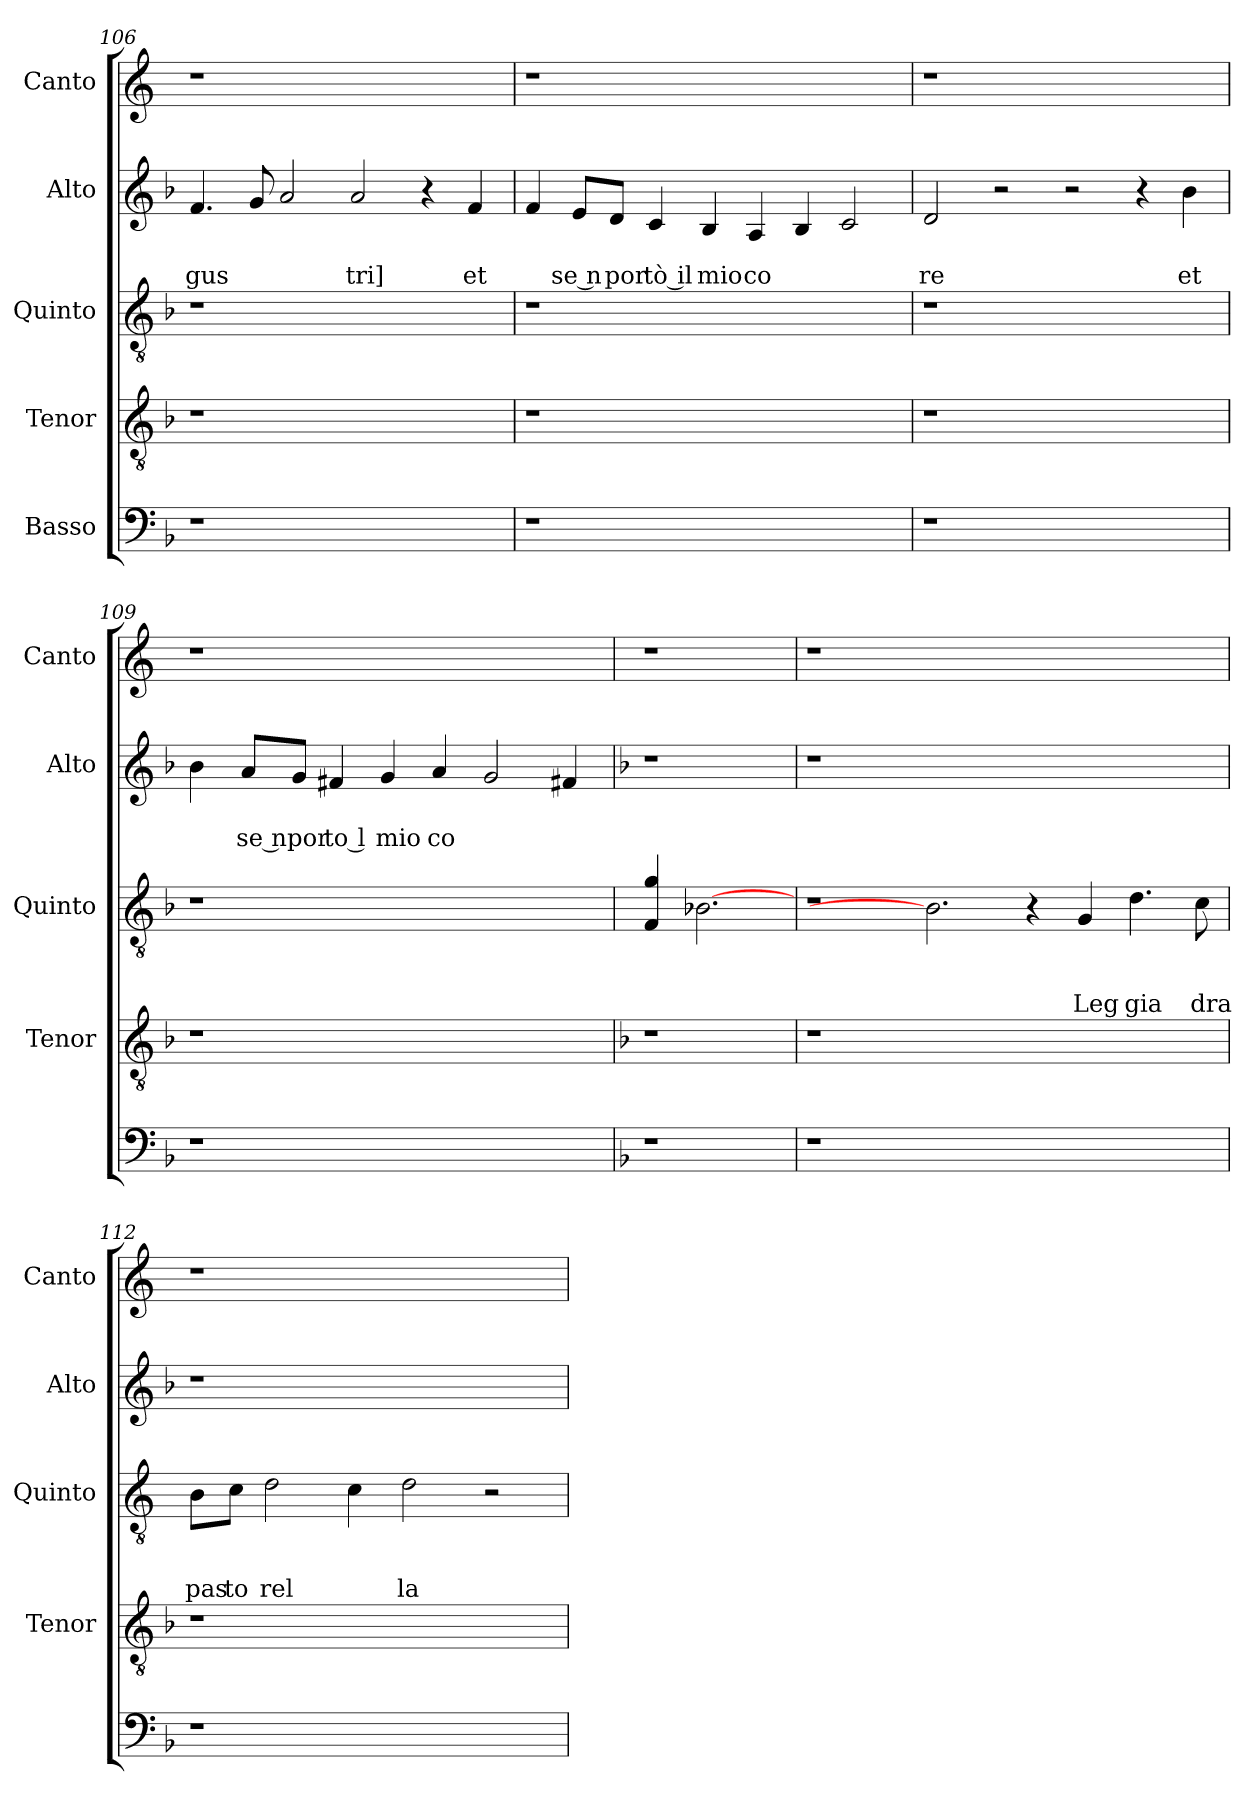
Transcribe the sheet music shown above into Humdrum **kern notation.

**kern	**kern	**kern	**text	**text	**text	**kern	**text	**text	**kern
*part5	*part4	*part3	*part3	*part3	*part3	*part2	*part2	*part2	*part1
*staff5	*staff4	*staff3	*staff3	*staff3	*staff3	*staff2	*staff2	*staff2	*staff1
*I"Basso	*I"Tenor	*I"Quinto	*	*	*	*I"Alto	*	*	*I"Canto
*	*I'Tenor	*I'Quinto	*	*	*	*I'Alto	*	*	*I'Canto
*clefF4	*clefGv2	*clefGv2	*	*	*	*clefG2	*	*	*clefG2
*k[b-]	*k[b-]	*k[b-]	*	*	*	*k[b-]	*	*	*k[]
*F:	*F:	*F:	*	*	*	*F:	*	*	*C:
=106	=106	=106	=106	=106	=106	=106	=106	=106	=106
!	!	!	!	!	!	!	!	!LO:LY:b	!
1r	1r	1r	.	.	.	4.f/	.	gus	1r
.	.	.	.	.	.	8g/	.	.	.
.	.	.	.	.	.	2a/	.	.	.
!	!	!	!	!	!	!	!	!LO:LY:b	!
1ryy	1ryy	1ryy	.	.	.	2a/	.	tri]	1ryy
.	.	.	.	.	.	4r	.	.	.
!	!	!	!	!	!	!	!	!LO:LY:b	!
.	.	.	.	.	.	4f/	.	et	.
!!LO:LB:g=z
=107	=107	=107	=107	=107	=107	=107	=107	=107	=107
1r	1r	1r	.	.	.	4f/	.	.	1r
!	!	!	!	!	!	!	!	!LO:LY:b:rj	!
.	.	.	.	.	.	8e/L	.	se n	.
!	!	!	!	!	!	!	!	!LO:LY:b	!
.	.	.	.	.	.	8d/J	.	por	.
!	!	!	!	!	!	!	!	!LO:LY:b:rj	!
.	.	.	.	.	.	4c/	.	tò il	.
!	!	!	!	!	!	!	!	!LO:LY:b	!
.	.	.	.	.	.	4B-/	.	mio	.
!	!	!	!	!	!	!	!	!LO:LY:b	!
1ryy	1ryy	1ryy	.	.	.	4A/	.	co	1ryy
.	.	.	.	.	.	4B-/	.	.	.
.	.	.	.	.	.	2c/	.	.	.
=108	=108	=108	=108	=108	=108	=108	=108	=108	=108
!	!	!	!	!	!	!	!	!LO:LY:b	!
1r	1r	1r	.	.	.	2d/	.	re	1r
.	.	.	.	.	.	2r	.	.	.
1ryy	1ryy	1ryy	.	.	.	2r	.	.	1ryy
.	.	.	.	.	.	4r	.	.	.
!	!	!	!	!	!	!	!	!LO:LY:b	!
.	.	.	.	.	.	4b-\	.	et	.
=109	=109	=109	=109	=109	=109	=109	=109	=109	=109
1r	1r	1r	.	.	.	4b-\	.	.	1r
!	!	!	!	!	!	!	!	!LO:LY:b:rj	!
.	.	.	.	.	.	8a/L	.	se n	.
!	!	!	!	!	!	!	!	!LO:LY:b	!
.	.	.	.	.	.	8g/J	.	por	.
!	!	!	!	!	!	!	!	!LO:LY:b:rj	!
.	.	.	.	.	.	4f#X/	.	to l	.
!	!	!	!	!	!	!	!	!LO:LY:b	!
.	.	.	.	.	.	4g/	.	mio	.
!	!	!	!	!	!	!	!	!LO:LY:b	!
1ryy	1ryy	1ryy	.	.	.	4a/	.	co	1ryy
.	.	.	.	.	.	2g/	.	.	.
.	.	.	.	.	.	4f#X/	.	.	.
!!LO:PB:g=z
=110	=110	=110	=110	=110	=110	=110	=110	=110	=110
*	*	*k[]	*	*	*	*	*	*	*
*	*	*C:	*	*	*	*	*	*	*
1r	1r	4F/ 4g/	.	.	.	1r	.	.	1r
.	.	[2.B-X	.	.	.	.	.	.	.
=111	=111	=111	=111	=111	=111	=111	=111	=111	=111
1r	1r	1r	.	.	.	1r	.	.	1r
1..ryy	1..ryy	2.B-]	.	.	.	1..ryy	.	.	1..ryy
.	.	4r	.	.	.	.	.	.	.
!	!	!	!	!	!LO:LY:b	!	!	!	!
.	.	4G/	.	.	Leg	.	.	.	.
!	!	!	!	!	!LO:LY:b	!	!	!	!
.	.	4.d\	.	.	gia	.	.	.	.
!	!	!	!	!	!LO:LY:b	!	!	!	!
.	.	8c\	.	.	dra	.	.	.	.
=112	=112	=112	=112	=112	=112	=112	=112	=112	=112
!	!	!	!	!	!LO:LY:b	!	!	!	!
1r	1r	8B\L	.	.	pas	1r	.	.	1r
!	!	!	!	!	!LO:LY:b	!	!	!	!
.	.	8c\J	.	.	to	.	.	.	.
!	!	!	!	!	!LO:LY:b	!	!	!	!
.	.	2d\	.	.	rel	.	.	.	.
.	.	4c\	.	.	.	.	.	.	.
!	!	!	!	!	!LO:LY:b	!	!	!	!
1ryy	1ryy	2d\	.	.	la	1ryy	.	.	1ryy
.	.	2r	.	.	.	.	.	.	.
=	=	=	=	=	=	=	=	=	=
*-	*-	*-	*-	*-	*-	*-	*-	*-	*-
